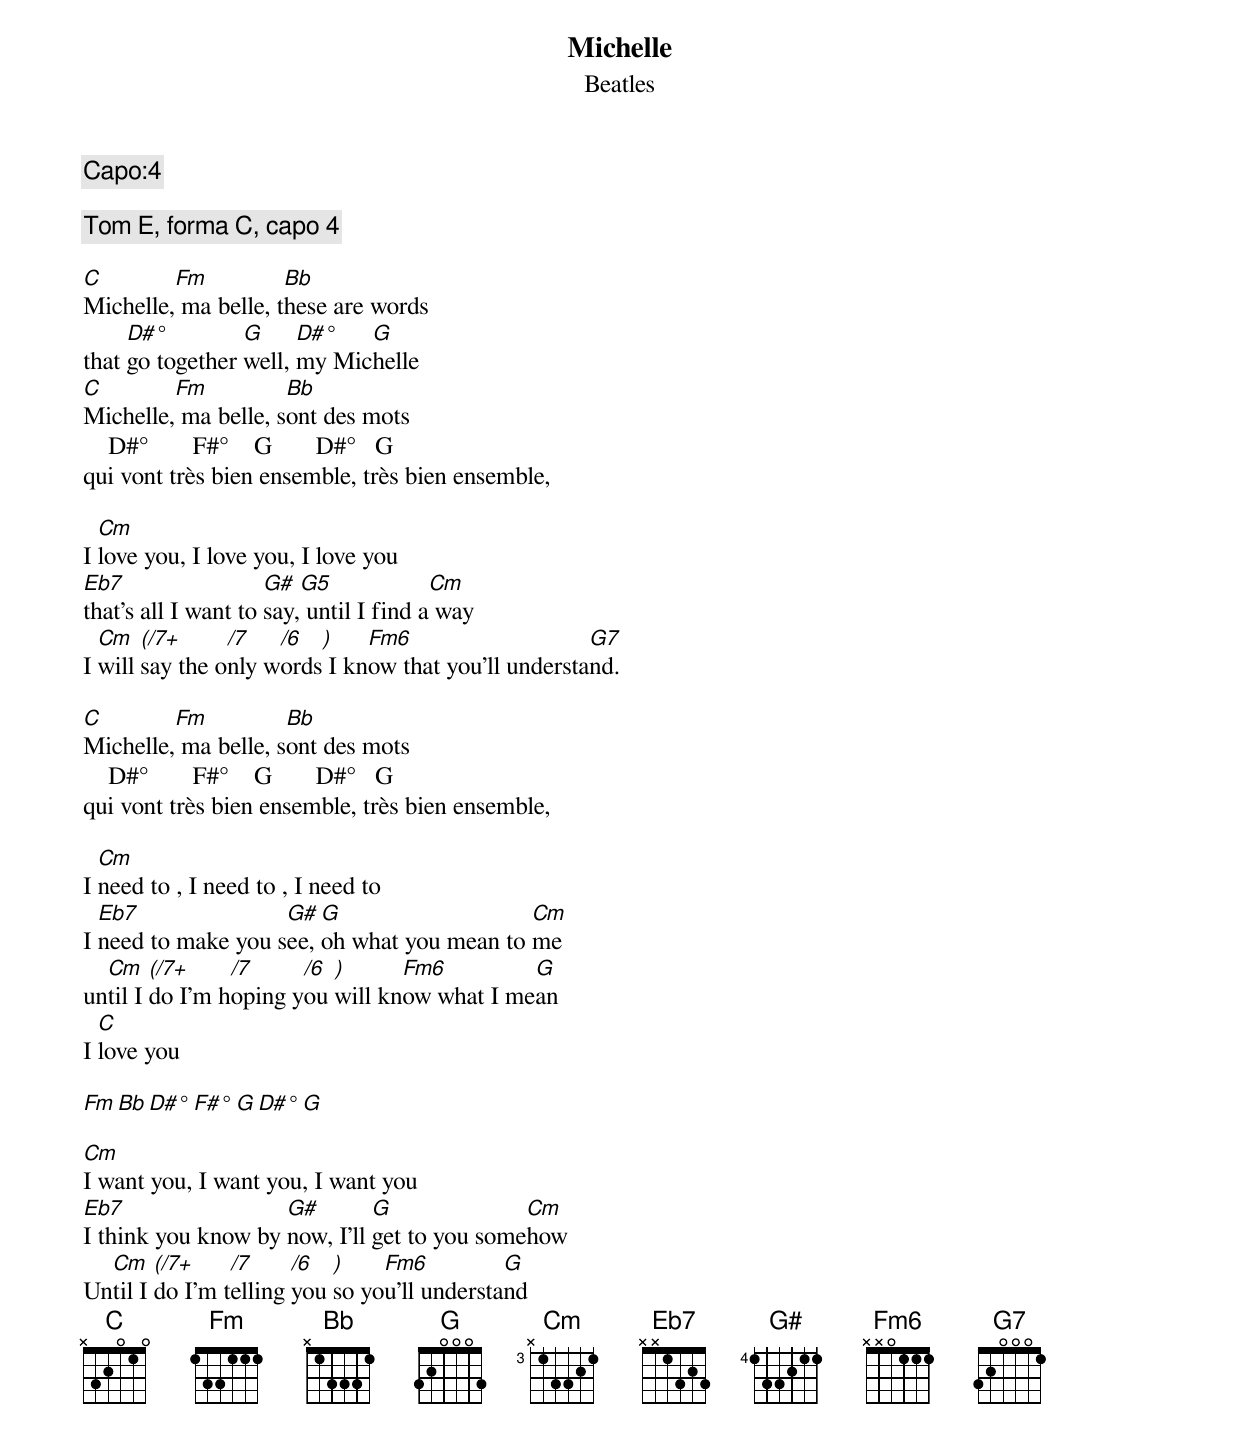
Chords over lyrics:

Michelle
Beatles
Capo:4

Tom E, forma C, capo 4

C        Fm          Bb
Michelle, ma belle, these are words
     D#°         G     D#°   G
that go together well, my Michelle
C        Fm          Bb
Michelle, ma belle, sont des mots
    D#°       F#°    G       D#°   G
qui vont très bien ensemble, très bien ensemble,

  Cm
I love you, I love you, I love you
Eb7                  G#  G5             Cm
that's all I want to say, until I find a way
  Cm   (/7+     /7   /6  )    Fm6                    G7
I will say the only words I know that you'll understand.

C        Fm          Bb
Michelle, ma belle, sont des mots
    D#°       F#°    G       D#°   G
qui vont très bien ensemble, très bien ensemble,

  Cm
I need to , I need to , I need to
  Eb7               G#  G                   Cm
I need to make you see, oh what you mean to me
  Cm    (/7+    /7     /6 )      Fm6         G
until I do I'm hoping you will know what I mean
  C
I love you

Fm    Bb    D#°    F#°    G       D#°   G

Cm
I want you, I want you, I want you
Eb7                 G#        G              Cm
I think you know by now, I'll get to you somehow
  Cm    (/7+    /7     /6  )    Fm6          G
Until I do I'm telling you so you'll understand
